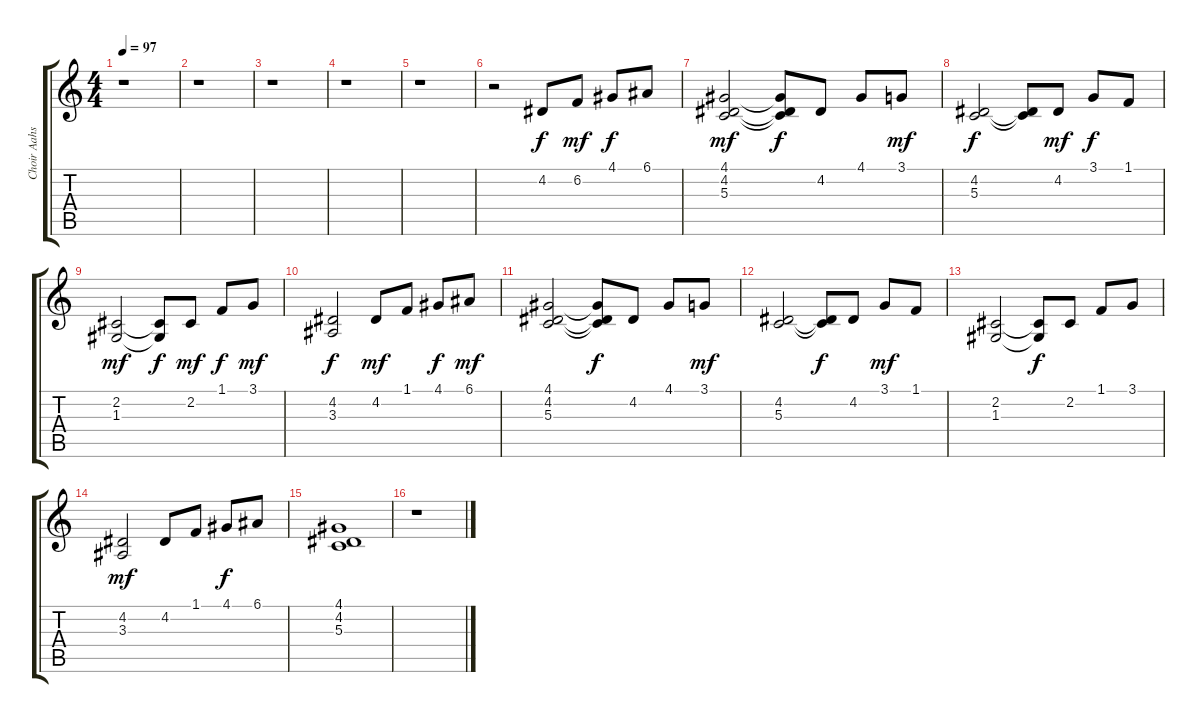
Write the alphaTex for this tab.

\track ("Choir Aahs" "Choir Aahs") {instrument choiraahs}
\staff {score tabs}
\tuning (E4 B3 G3 D3 A2 E2) {hide}
\ts (4 4)
\tempo 97
\clef g2
\ks c
r.1{dy mp} |
r.1 |
r.1 |
r.1 |
r.1 |
r.2 4.2.8{dy f} 6.2.8{dy mf} 4.1.8{dy f} 6.1.8 |
(4.1 4.2 5.3).2{dy mf} (4.1{t} 4.2{t} 5.3{t}).8{dy f} 4.2.8 4.1.8 3.1.8{dy mf} |
(4.2 5.3).2{dy f} (4.2{t} 5.3{t}).8 4.2.8{dy mf} 3.1.8{dy f} 1.1.8 |
(2.2 1.3).2{dy mf} (2.2{t} 1.3{t}).8{dy f} 2.2.8{dy mf} 1.1.8{dy f} 3.1.8{dy mf} |
(4.2 3.3).2{dy f} 4.2.8{dy mf} 1.1.8 4.1.8{dy f} 6.1.8{dy mf} |
(4.1 4.2 5.3).2 (4.1{t} 4.2{t} 5.3{t}).8{dy f} 4.2.8 4.1.8 3.1.8{dy mf} |
(4.2 5.3).2 (4.2{t} 5.3{t}).8{dy f} 4.2.8 3.1.8{dy mf} 1.1.8 |
(2.2 1.3).2 (2.2{t} 1.3{t}).8{dy f} 2.2.8 1.1.8 3.1.8 |
(4.2 3.3).2{dy mf} 4.2.8 1.1.8 4.1.8{dy f} 6.1.8 |
(4.1 4.2 5.3).1 |
r.1
